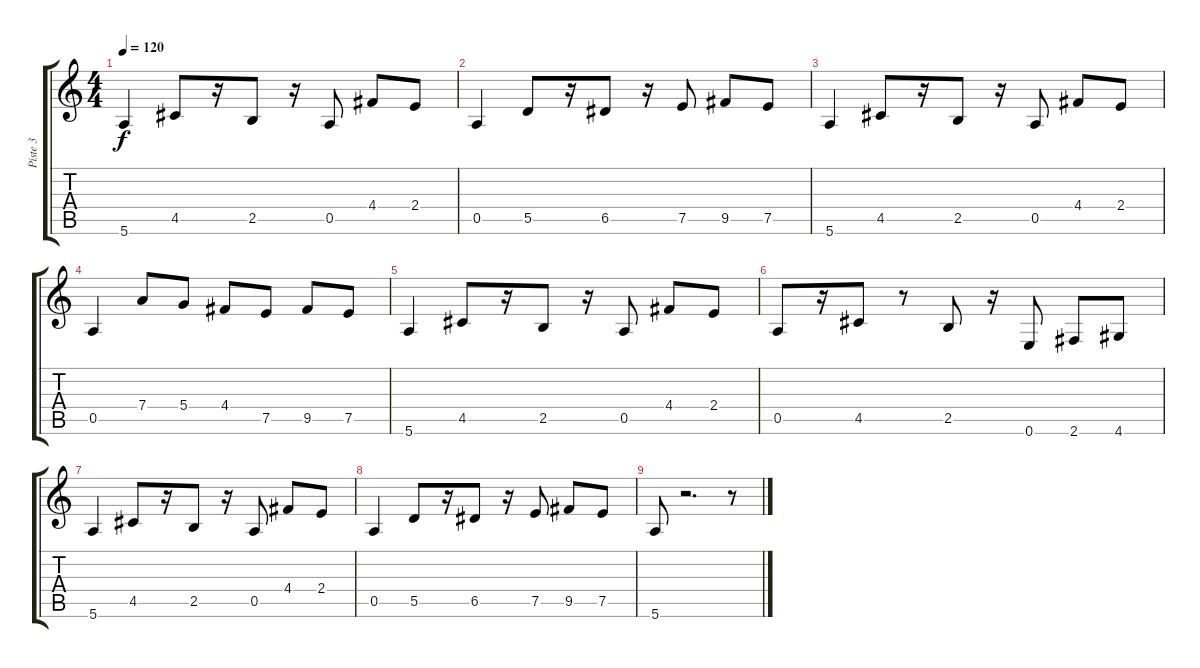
\track ("Piste 3" "Piste 3") {instrument electricbassfinger}
\staff {score tabs}
\tuning (E4 B3 G3 D3 A2 E2) {hide}
\ts (4 4)
\tempo 120
\clef g2
\ks c
5.6.4{dy f} 4.5.8 r.16 2.5.8 r.16 0.5.8 4.4.8 2.4.8 |
0.5.4 5.5.8 r.16 6.5.8 r.16 7.5.8 9.5.8 7.5.8 |
5.6.4 4.5.8 r.16 2.5.8 r.16 0.5.8 4.4.8 2.4.8 |
0.5.4 7.4.8 5.4.8 4.4.8 7.5.8 9.5.8 7.5.8 |
5.6.4 4.5.8 r.16 2.5.8 r.16 0.5.8 4.4.8 2.4.8 |
0.5.8 r.16 4.5.8 r.8 2.5.8 r.16 0.6.8 2.6.8 4.6.8 |
5.6.4 4.5.8 r.16 2.5.8 r.16 0.5.8 4.4.8 2.4.8 |
0.5.4 5.5.8 r.16 6.5.8 r.16 7.5.8 9.5.8 7.5.8 |
5.6.8 r.2{d} r.8
